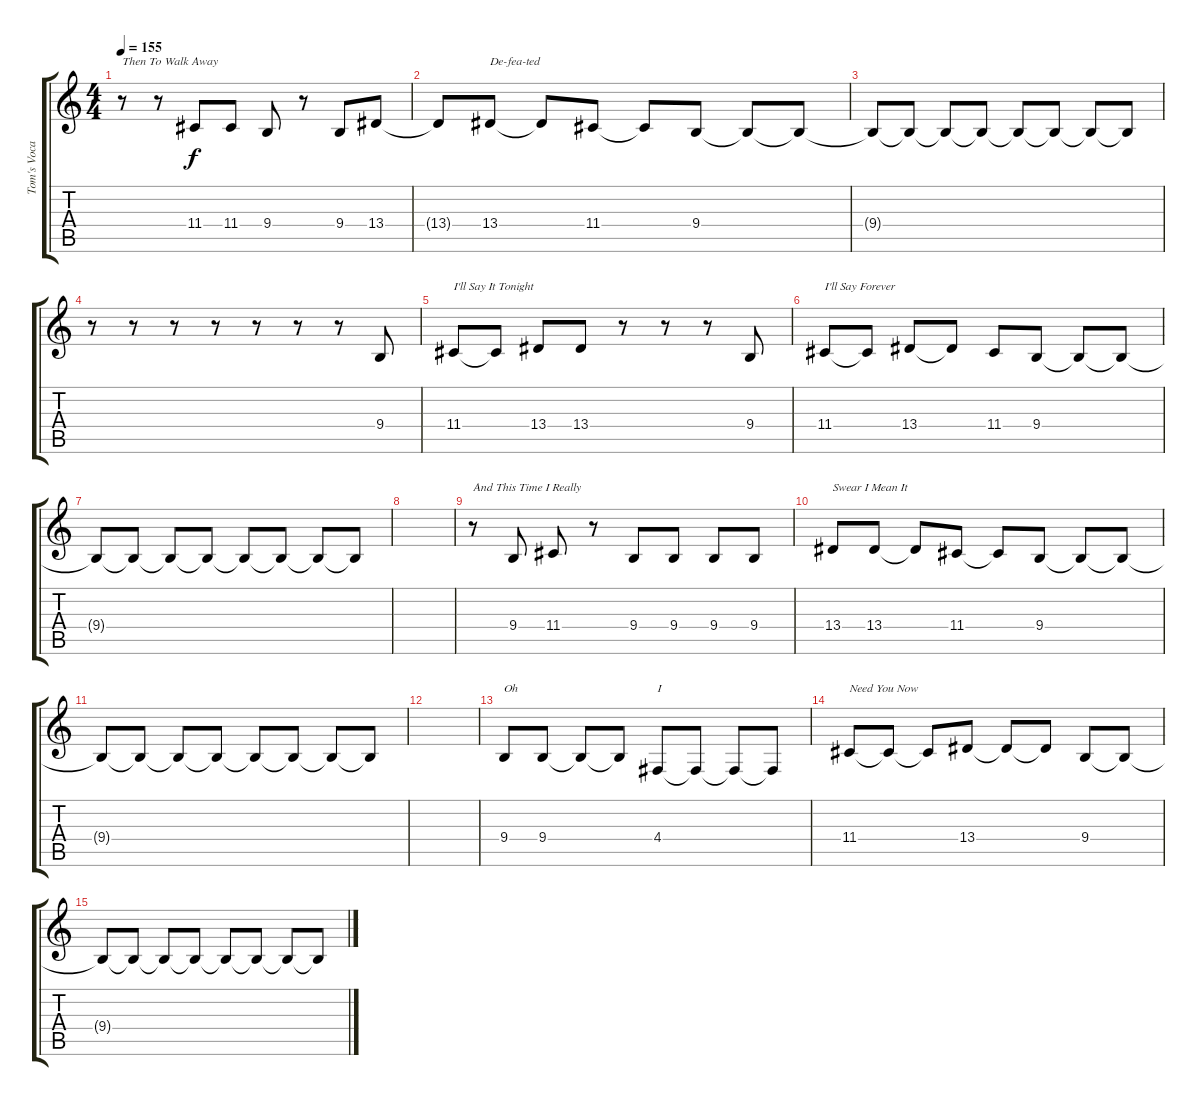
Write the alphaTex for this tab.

\track ("Tom's Vocals" "Tom's Voca") {instrument clarinet}
\staff {score tabs}
\tuning (E4 B3 G3 D3 A2 E2) {hide}
\ts (4 4)
\tempo 155
\clef g2
\ks c
r.8{txt "Then To Walk Away" dy f} r.8 11.4.8 11.4.8 9.4.8 r.8 9.4.8 13.4.8 |
13.4{t}.8 13.4.8{txt "De-fea-ted"} 13.4{t}.8 11.4.8 11.4{t}.8 9.4.8 9.4{t}.8 9.4{t}.8 |
9.4{t}.8 9.4{t}.8 9.4{t}.8 9.4{t}.8 9.4{t}.8 9.4{t}.8 9.4{t}.8 9.4{t}.8 |
r.8 r.8 r.8 r.8 r.8 r.8 r.8 9.4.8 |
11.4.8{txt "I'll Say It Tonight"} 11.4{t}.8 13.4.8 13.4.8 r.8 r.8 r.8 9.4.8 |
11.4.8{txt "I'll Say Forever"} 11.4{t}.8 13.4.8 13.4{t}.8 11.4.8 9.4.8 9.4{t}.8 9.4{t}.8 |
9.4{t}.8 9.4{t}.8 9.4{t}.8 9.4{t}.8 9.4{t}.8 9.4{t}.8 9.4{t}.8 9.4{t}.8 |
|
r.8{txt "And This Time I Really"} 9.4.8 11.4.8 r.8 9.4.8 9.4.8 9.4.8 9.4.8 |
13.4.8{txt "Swear I Mean It"} 13.4.8 13.4{t}.8 11.4.8 11.4{t}.8 9.4.8 9.4{t}.8 9.4{t}.8 |
9.4{t}.8 9.4{t}.8 9.4{t}.8 9.4{t}.8 9.4{t}.8 9.4{t}.8 9.4{t}.8 9.4{t}.8 |
|
9.4.8{txt "Oh"} 9.4.8 9.4{t}.8 9.4{t}.8 4.4.8{txt "I"} 4.4{t}.8 4.4{t}.8 4.4{t}.8 |
11.4.8{txt "Need You Now"} 11.4{t}.8 11.4{t}.8 13.4.8 13.4{t}.8 13.4{t}.8 9.4.8 9.4{t}.8 |
9.4{t}.8 9.4{t}.8 9.4{t}.8 9.4{t}.8 9.4{t}.8 9.4{t}.8 9.4{t}.8 9.4{t}.8
